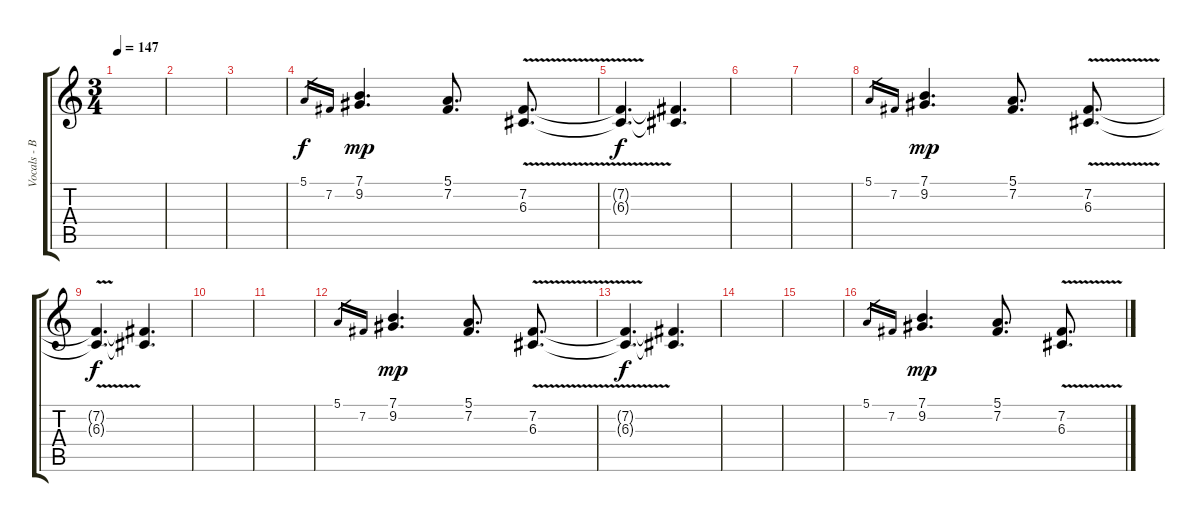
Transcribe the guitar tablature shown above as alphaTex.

\track ("Vocals - Backing Vocals" "Vocals - B") {instrument lead2sawtooth}
\staff {score tabs}
\tuning (E4 B3 G3 D3 A2 E2) {hide}
\ts (3 4)
\tempo 147
\clef g2
\ks c
|
|
|
5.1.16{gr} 7.2.16{gr} (7.1 9.2).4{d dy mp} (5.1 7.2).8{d} (7.2 6.3{v}).8{d} |
(7.2{t} 6.3{t}).4{d dy f} (7.2{t} 6.3{t}).4{d} |
|
|
5.1.16{gr} 7.2.16{gr} (7.1 9.2).4{d dy mp} (5.1 7.2).8{d} (7.2 6.3{v}).8{d} |
(7.2{t} 6.3{t}).4{d dy f} (7.2{t} 6.3{t}).4{d} |
|
|
5.1.16{gr} 7.2.16{gr} (7.1 9.2).4{d dy mp} (5.1 7.2).8{d} (7.2 6.3{v}).8{d} |
(7.2{t} 6.3{t}).4{d dy f} (7.2{t} 6.3{t}).4{d} |
|
|
5.1.16{gr} 7.2.16{gr} (7.1 9.2).4{d dy mp} (5.1 7.2).8{d} (7.2 6.3{v}).8{d}
